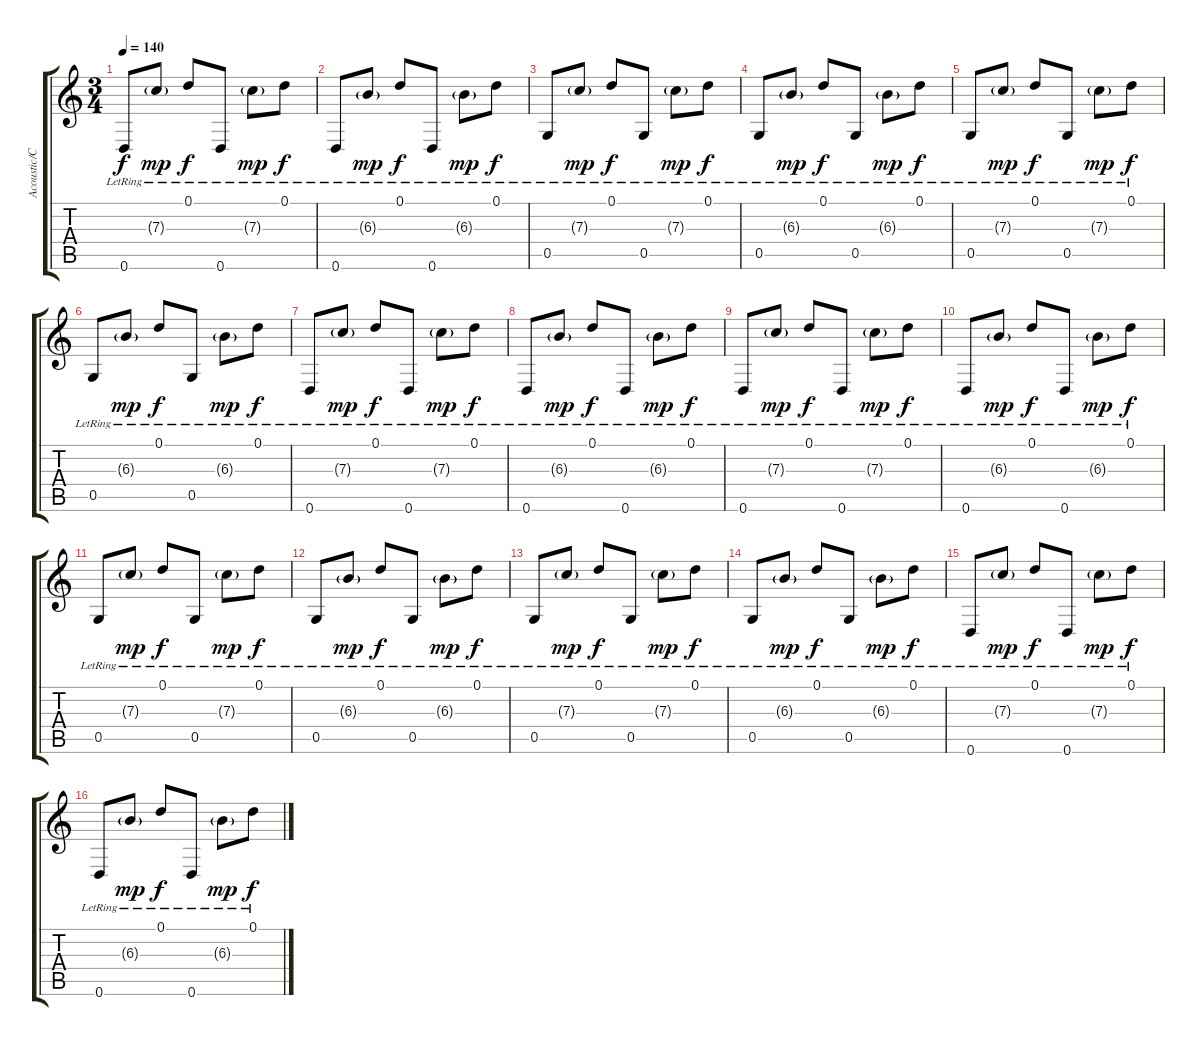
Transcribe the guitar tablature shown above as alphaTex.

\track ("Acoustic/Classical Guitar II" "Acoustic/C") {instrument acousticguitarnylon}
\staff {score tabs}
\tuning (D4 A3 F3 C3 G2 D2) {hide}
\ts (3 4)
\tempo 140
\clef g2
\ks c
0.6{lr}.8{dy f} 7.3{g lr}.8{dy mp} 0.1{lr}.8{dy f} 0.6{lr}.8 7.3{g lr}.8{dy mp} 0.1{lr}.8{dy f} |
0.6{lr}.8 6.3{g lr}.8{dy mp} 0.1{lr}.8{dy f} 0.6{lr}.8 6.3{g lr}.8{dy mp} 0.1{lr}.8{dy f} |
0.5{lr}.8 7.3{g lr}.8{dy mp} 0.1{lr}.8{dy f} 0.5{lr}.8 7.3{g lr}.8{dy mp} 0.1{lr}.8{dy f} |
0.5{lr}.8 6.3{g lr}.8{dy mp} 0.1{lr}.8{dy f} 0.5{lr}.8 6.3{g lr}.8{dy mp} 0.1{lr}.8{dy f} |
0.5{lr}.8 7.3{g lr}.8{dy mp} 0.1{lr}.8{dy f} 0.5{lr}.8 7.3{g lr}.8{dy mp} 0.1{lr}.8{dy f} |
0.5{lr}.8 6.3{g lr}.8{dy mp} 0.1{lr}.8{dy f} 0.5{lr}.8 6.3{g lr}.8{dy mp} 0.1{lr}.8{dy f} |
0.6{lr}.8 7.3{g lr}.8{dy mp} 0.1{lr}.8{dy f} 0.6{lr}.8 7.3{g lr}.8{dy mp} 0.1{lr}.8{dy f} |
0.6{lr}.8 6.3{g lr}.8{dy mp} 0.1{lr}.8{dy f} 0.6{lr}.8 6.3{g lr}.8{dy mp} 0.1{lr}.8{dy f} |
0.6{lr}.8 7.3{g lr}.8{dy mp} 0.1{lr}.8{dy f} 0.6{lr}.8 7.3{g lr}.8{dy mp} 0.1{lr}.8{dy f} |
0.6{lr}.8 6.3{g lr}.8{dy mp} 0.1{lr}.8{dy f} 0.6{lr}.8 6.3{g lr}.8{dy mp} 0.1{lr}.8{dy f} |
0.5{lr}.8 7.3{g lr}.8{dy mp} 0.1{lr}.8{dy f} 0.5{lr}.8 7.3{g lr}.8{dy mp} 0.1{lr}.8{dy f} |
0.5{lr}.8 6.3{g lr}.8{dy mp} 0.1{lr}.8{dy f} 0.5{lr}.8 6.3{g lr}.8{dy mp} 0.1{lr}.8{dy f} |
0.5{lr}.8 7.3{g lr}.8{dy mp} 0.1{lr}.8{dy f} 0.5{lr}.8 7.3{g lr}.8{dy mp} 0.1{lr}.8{dy f} |
0.5{lr}.8 6.3{g lr}.8{dy mp} 0.1{lr}.8{dy f} 0.5{lr}.8 6.3{g lr}.8{dy mp} 0.1{lr}.8{dy f} |
0.6{lr}.8 7.3{g lr}.8{dy mp} 0.1{lr}.8{dy f} 0.6{lr}.8 7.3{g lr}.8{dy mp} 0.1{lr}.8{dy f} |
0.6{lr}.8 6.3{g lr}.8{dy mp} 0.1{lr}.8{dy f} 0.6{lr}.8 6.3{g lr}.8{dy mp} 0.1{lr}.8{dy f}
